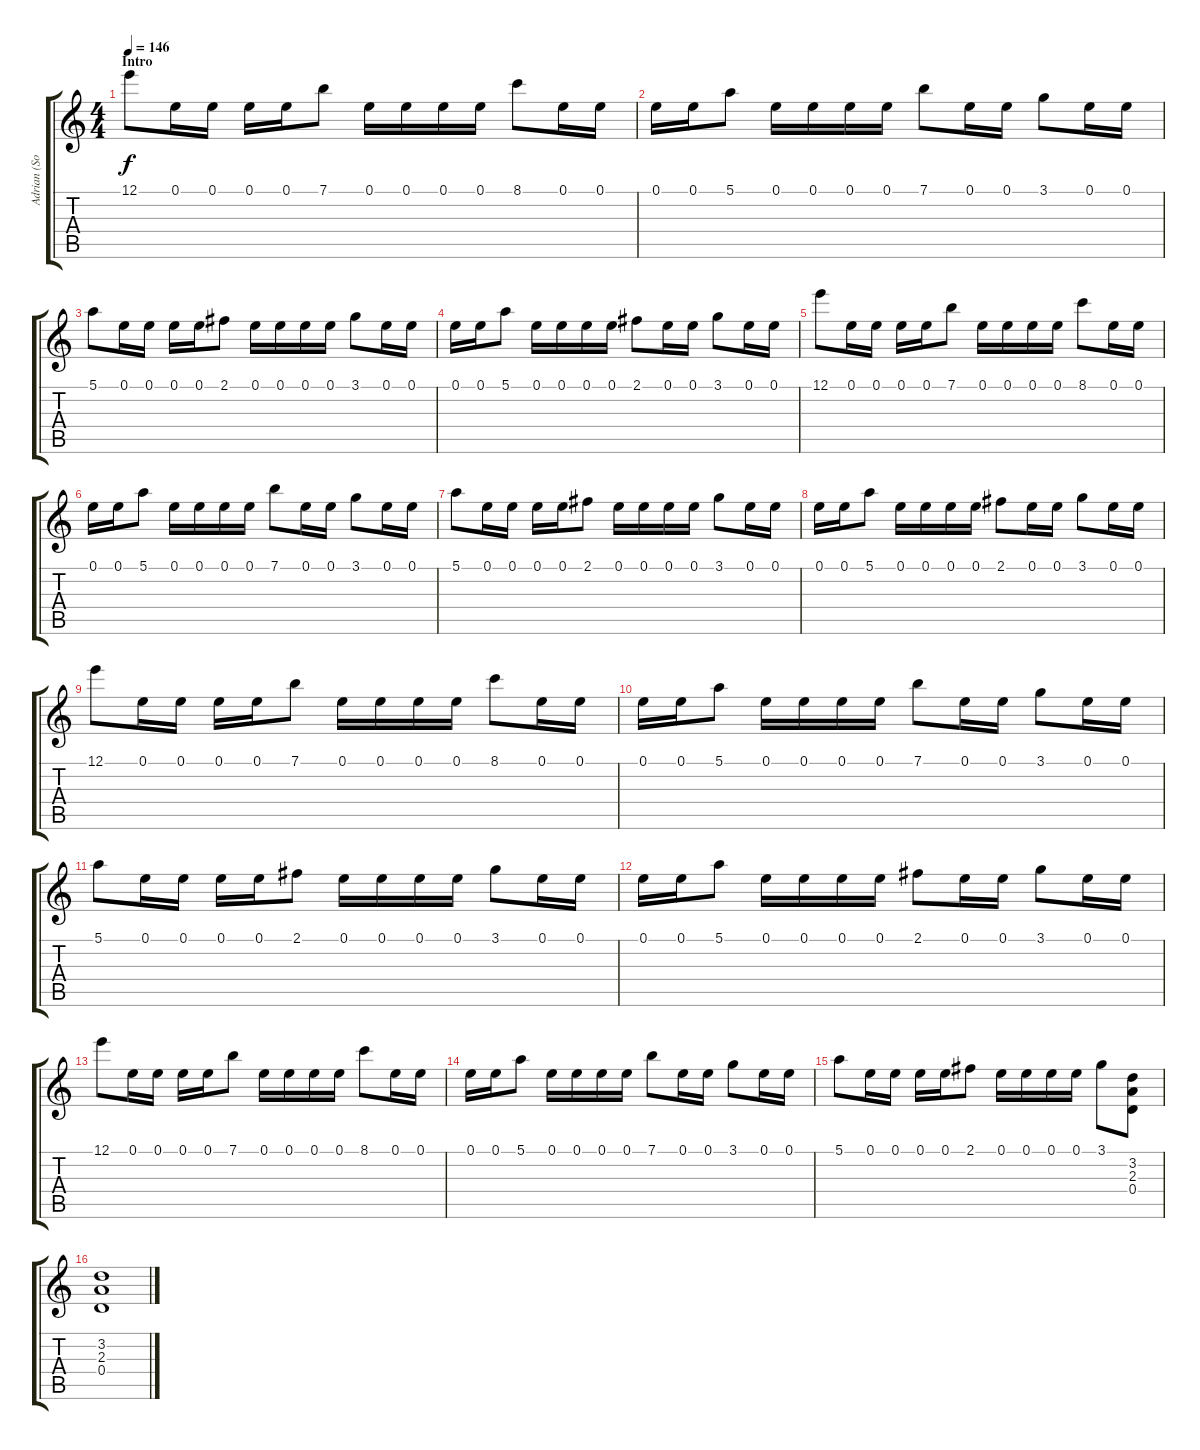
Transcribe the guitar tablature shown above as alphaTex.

\track ("Adrian (Solo Guitar)" "Adrian (So") {instrument distortionguitar}
\staff {score tabs}
\tuning (E4 B3 G3 D3 A2 E2) {hide}
\ts (4 4)
\section ("" "Intro")
\tempo 146
\clef g2
\ks c
12.1.8{dy f instrument distortionguitar} 0.1.16 0.1.16 0.1.16 0.1.16 7.1.8 0.1.16 0.1.16 0.1.16 0.1.16 8.1.8 0.1.16 0.1.16 |
0.1.16 0.1.16 5.1.8 0.1.16 0.1.16 0.1.16 0.1.16 7.1.8 0.1.16 0.1.16 3.1.8 0.1.16 0.1.16 |
5.1.8 0.1.16 0.1.16 0.1.16 0.1.16 2.1.8 0.1.16 0.1.16 0.1.16 0.1.16 3.1.8 0.1.16 0.1.16 |
0.1.16 0.1.16 5.1.8 0.1.16 0.1.16 0.1.16 0.1.16 2.1.8 0.1.16 0.1.16 3.1.8 0.1.16 0.1.16 |
12.1.8 0.1.16 0.1.16 0.1.16 0.1.16 7.1.8 0.1.16 0.1.16 0.1.16 0.1.16 8.1.8 0.1.16 0.1.16 |
0.1.16 0.1.16 5.1.8 0.1.16 0.1.16 0.1.16 0.1.16 7.1.8 0.1.16 0.1.16 3.1.8 0.1.16 0.1.16 |
5.1.8 0.1.16 0.1.16 0.1.16 0.1.16 2.1.8 0.1.16 0.1.16 0.1.16 0.1.16 3.1.8 0.1.16 0.1.16 |
0.1.16 0.1.16 5.1.8 0.1.16 0.1.16 0.1.16 0.1.16 2.1.8 0.1.16 0.1.16 3.1.8 0.1.16 0.1.16 |
12.1.8 0.1.16 0.1.16 0.1.16 0.1.16 7.1.8 0.1.16 0.1.16 0.1.16 0.1.16 8.1.8 0.1.16 0.1.16 |
0.1.16 0.1.16 5.1.8 0.1.16 0.1.16 0.1.16 0.1.16 7.1.8 0.1.16 0.1.16 3.1.8 0.1.16 0.1.16 |
5.1.8 0.1.16 0.1.16 0.1.16 0.1.16 2.1.8 0.1.16 0.1.16 0.1.16 0.1.16 3.1.8 0.1.16 0.1.16 |
0.1.16 0.1.16 5.1.8 0.1.16 0.1.16 0.1.16 0.1.16 2.1.8 0.1.16 0.1.16 3.1.8 0.1.16 0.1.16 |
12.1.8 0.1.16 0.1.16 0.1.16 0.1.16 7.1.8 0.1.16 0.1.16 0.1.16 0.1.16 8.1.8 0.1.16 0.1.16 |
0.1.16 0.1.16 5.1.8 0.1.16 0.1.16 0.1.16 0.1.16 7.1.8 0.1.16 0.1.16 3.1.8 0.1.16 0.1.16 |
5.1.8 0.1.16 0.1.16 0.1.16 0.1.16 2.1.8 0.1.16 0.1.16 0.1.16 0.1.16 3.1.8 (3.2 2.3 0.4).8 |
(3.2 2.3 0.4).1
